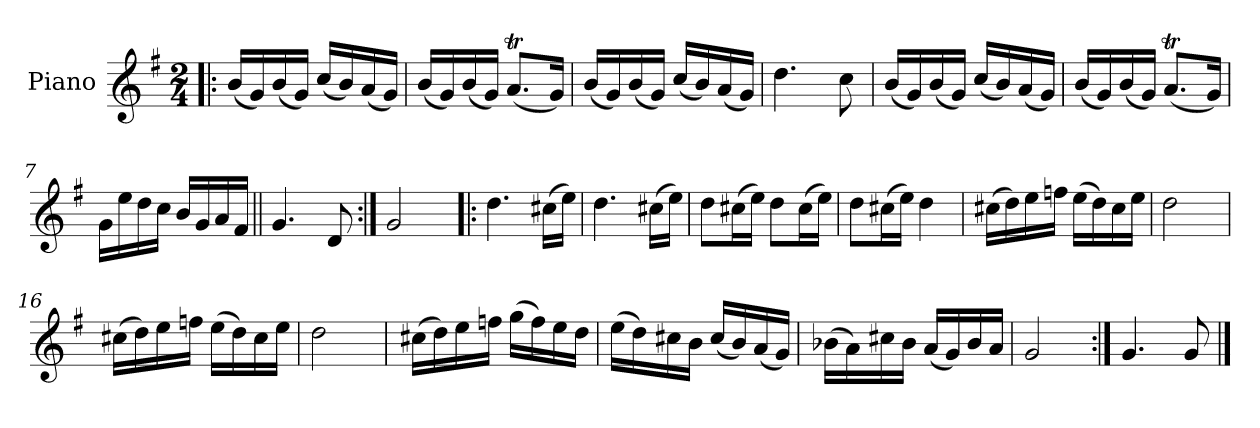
**kern
*part1
*staff1
*I"Piano
*I'Pno.
*clefG2
*k[f#]
*M2/4
=1!|:
(<16b/LL
16g/)
(<16b/
16g/JJ)
(<16cc/LL
16b/)
(<16a/
16g/JJ)
=2
(<16b/LL
16g/)
(<16b/
16g/JJ)
(<8.aT/L
16g/Jk)
=3
(<16b/LL
16g/)
(<16b/
16g/JJ)
(<16cc/LL
16b/)
(<16a/
16g/JJ)
!!LO:LB:g=z
=4
4.dd\
8cc\
=5
(<16b/LL
16g/)
(<16b/
16g/JJ)
(<16cc/LL
16b/)
(<16a/
16g/JJ)
=6
(<16b/LL
16g/)
(<16b/
16g/JJ)
(<8.aT/L
16g/Jk)
=7
16g\LL
16ee\
16dd\
16cc\JJ
16b/LL
16g/
16a/
16f#/JJ
!!LO:LB:g=z
=8||
4.g/
8d/
=9:|!
2g/
=10!|:
4.dd\
(>16cc#X\LL
16ee\JJ)
=11
4.dd\
(>16cc#X\LL
16ee\JJ)
=12
8dd\L
(>16cc#X\L
16ee\JJ)
8dd\L
(>16cc#\L
16ee\JJ)
=13
8dd\L
(>16cc#X\L
16ee\JJ)
4dd\
!!LO:LB:g=z
=14
(>16cc#X\LL
16dd\)
16ee\
16ffn\JJ
(>16ee\LL
16dd\)
16cc#\
16ee\JJ
=15
2dd\
=16
(>16cc#X\LL
16dd\)
16ee\
16ffn\JJ
(>16ee\LL
16dd\)
16cc#\
16ee\JJ
=17
2dd\
!!LO:LB:g=z
=18
(>16cc#X\LL
16dd\)
16ee\
16ffn\JJ
(>16gg\LL
16ff\)
16ee\
16dd\JJ
=19
(>16ee\LL
16dd\)
16cc#X\
16b\JJ
(<16cc#/LL
16b/)
(<16a/
16g/JJ)
=20
(>16b-X\LL
16a\)
16cc#X\
16b-\JJ
(<16a/LL
16g/)
16b-/
16a/JJ
=21
2g/
=22:|!
4.g/
8g/
==
*-
